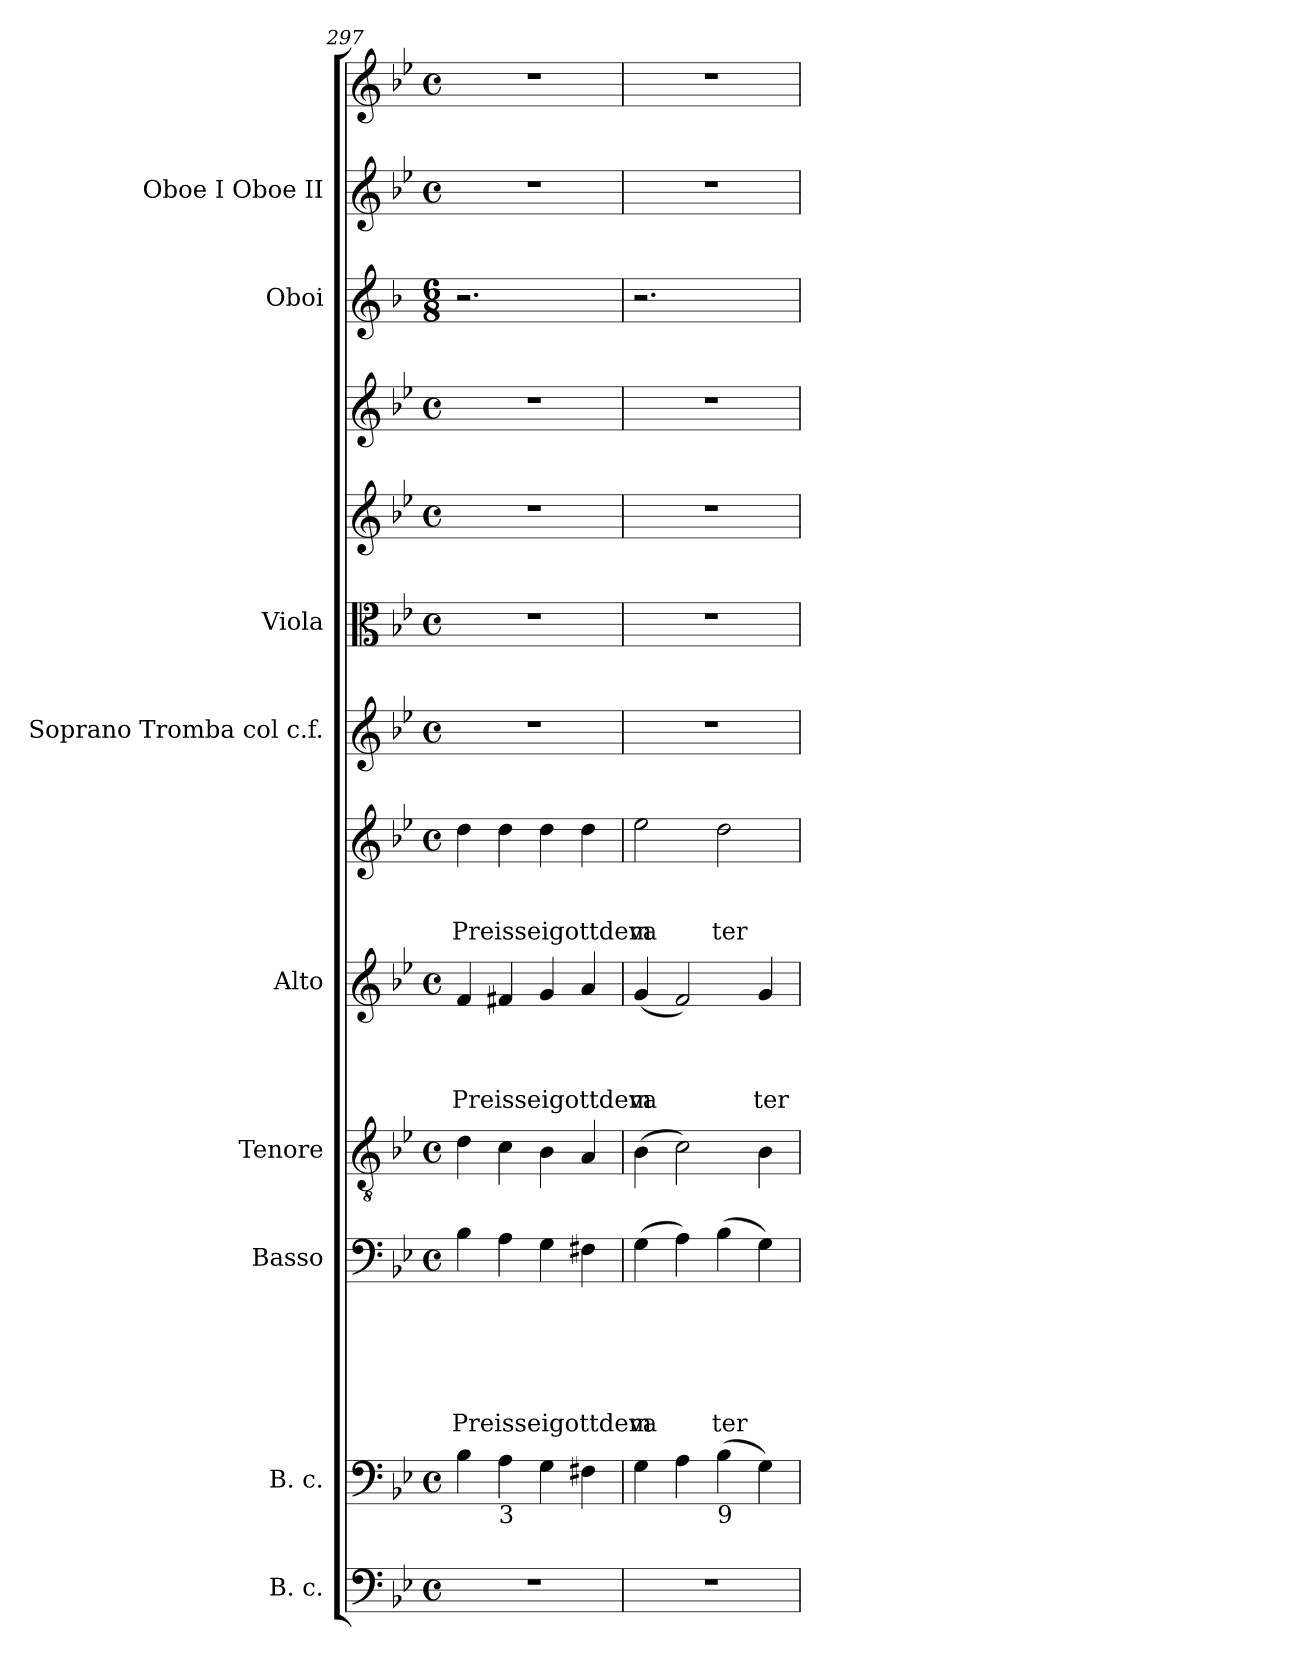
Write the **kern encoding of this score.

**kern	**kern	**kern	**text	**text	**text	**text	**text	**text	**kern	**kern	**text	**text	**text	**text	**kern	**text	**text	**text	**kern	**kern	**kern	**kern	**kern	**kern	**kern
*part12	*part11	*part10	*part10	*part10	*part10	*part10	*part10	*part10	*part9	*part8	*part8	*part8	*part8	*part8	*part7	*part7	*part7	*part7	*part6	*part5	*part4	*part3	*part2	*part1	*part1
*staff13	*staff12	*staff11	*staff11	*staff11	*staff11	*staff11	*staff11	*staff11	*staff10	*staff9	*staff9	*staff9	*staff9	*staff9	*staff8	*staff8	*staff8	*staff8	*staff7	*staff6	*staff5	*staff4	*staff3	*staff2	*staff1
*I"B. c.	*I"B. c.	*I"Basso	*	*	*	*	*	*	*I"Tenore	*I"Alto	*	*	*	*	*	*	*	*	*I"Soprano Tromba col c.f.	*I"Viola	*	*	*I"Oboi	*I"Oboe I Oboe II	*
*	*I'B. c.	*I'Basso	*	*	*	*	*	*	*I'Tenore	*I'Alto	*	*	*	*	*	*	*	*	*I'Soprano	*I'Viola	*	*	*	*I'Ob	*
*clefF4	*clefF4	*clefF4	*	*	*	*	*	*	*clefGv2	*clefG2	*	*	*	*	*clefG2	*	*	*	*clefG2	*clefC3	*clefG2	*clefG2	*clefG2	*clefG2	*clefG2
*k[b-e-]	*k[b-e-]	*k[b-e-]	*	*	*	*	*	*	*k[b-e-]	*k[b-e-]	*	*	*	*	*k[b-e-]	*	*	*	*k[b-e-]	*k[b-e-]	*k[b-e-]	*k[b-e-]	*k[b-]	*k[b-e-]	*k[b-e-]
*B-:	*B-:	*B-:	*	*	*	*	*	*	*B-:	*B-:	*	*	*	*	*B-:	*	*	*	*B-:	*B-:	*B-:	*B-:	*F:	*B-:	*B-:
*M4/4	*M4/4	*M4/4	*	*	*	*	*	*	*M4/4	*M4/4	*	*	*	*	*M4/4	*	*	*	*M4/4	*M4/4	*M4/4	*M4/4	*M6/8	*M4/4	*M4/4
*met(c)	*met(c)	*met(c)	*	*	*	*	*	*	*met(c)	*met(c)	*	*	*	*	*met(c)	*	*	*	*met(c)	*met(c)	*met(c)	*met(c)	*	*met(c)	*met(c)
=297	=297	=297	=297	=297	=297	=297	=297	=297	=297	=297	=297	=297	=297	=297	=297	=297	=297	=297	=297	=297	=297	=297	=297	=297	=297
!	!	!	!	!	!	!	!	!LO:LY:b	!	!	!	!	!	!LO:LY:b	!	!	!	!LO:LY:b	!	!	!	!	!	!	!
1r	4B->\	4B-\	.	.	.	.	.	Preisseigottdem	4d\	4f/	.	.	.	Preisseigottdem	4dd\	.	.	Preisseigottdem	1r	1r	1r	1r	2.r	1r	1r
!	!LO:TX:b:t=3	!	!	!	!	!	!	!	!	!	!	!	!	!	!	!	!	!	!	!	!	!	!	!	!
.	4A>\	4A\	.	.	.	.	.	.	4c\	4f#X/	.	.	.	.	4dd\	.	.	.	.	.	.	.	.	.	.
.	4G\	4G\	.	.	.	.	.	.	4B-\	4g/	.	.	.	.	4dd\	.	.	.	.	.	.	.	.	.	.
.	4F#X>\	4F#X\	.	.	.	.	.	.	4A/	4a/	.	.	.	.	4dd\	.	.	.	.	.	.	.	4ryy	.	.
=298	=298	=298	=298	=298	=298	=298	=298	=298	=298	=298	=298	=298	=298	=298	=298	=298	=298	=298	=298	=298	=298	=298	=298	=298	=298
!	!	!	!	!	!	!	!	!LO:LY:b	!	!	!	!	!	!LO:LY:b	!	!	!	!LO:LY:b	!	!	!	!	!	!	!
1r	4G>\	(>4G\	.	.	.	.	.	va	(>4B-\	(<4g/	.	.	.	va	2ee-\	.	.	va	1r	1r	1r	1r	2.r	1r	1r
.	4A>\	4A\)	.	.	.	.	.	.	2c\)	2f/)	.	.	.	.	.	.	.	.	.	.	.	.	.	.	.
!	!LO:TX:b:t=9	!	!	!	!	!	!	!	!	!	!	!	!	!	!	!	!	!	!	!	!	!	!	!	!
!	!	!	!	!	!	!	!	!LO:LY:b	!	!	!	!	!	!	!	!	!	!LO:LY:b	!	!	!	!	!	!	!
.	(>4B-\	(>4B-\	.	.	.	.	.	ter	.	.	.	.	.	.	2dd\	.	.	ter	.	.	.	.	.	.	.
!	!	!	!	!	!	!	!	!	!	!	!	!	!	!LO:LY:b	!	!	!	!	!	!	!	!	!	!	!
.	4G>\)	4G\)	.	.	.	.	.	.	4B-\	4g/	.	.	.	ter	.	.	.	.	.	.	.	.	4ryy	.	.
=	=	=	=	=	=	=	=	=	=	=	=	=	=	=	=	=	=	=	=	=	=	=	=	=	=
*-	*-	*-	*-	*-	*-	*-	*-	*-	*-	*-	*-	*-	*-	*-	*-	*-	*-	*-	*-	*-	*-	*-	*-	*-	*-
